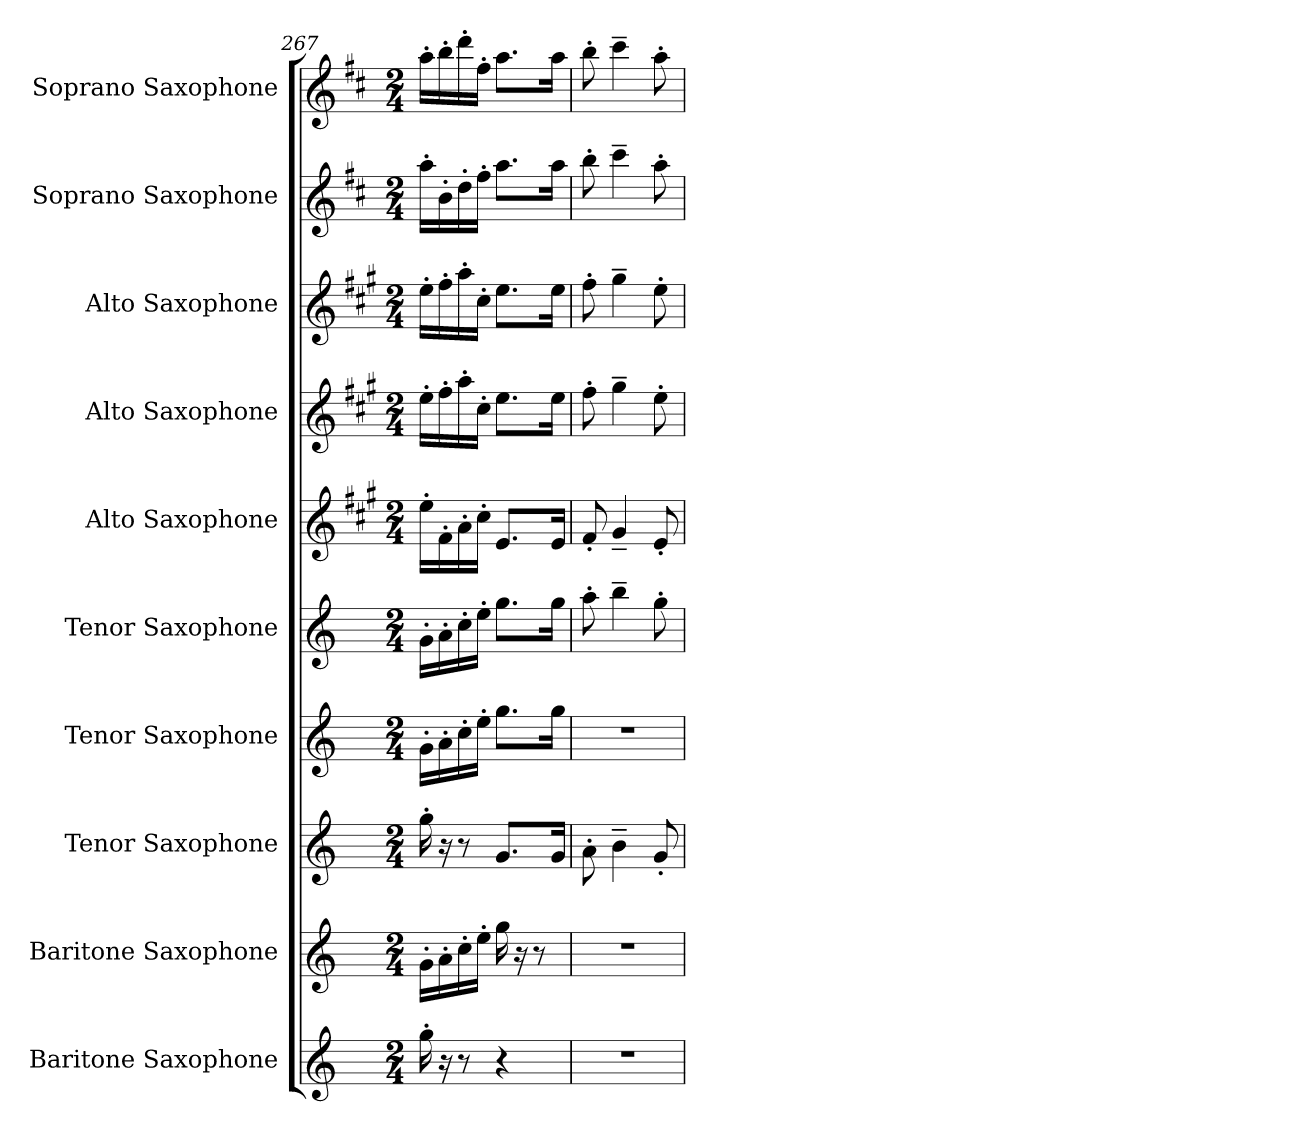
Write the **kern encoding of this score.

**kern	**kern	**kern	**kern	**kern	**kern	**kern	**kern	**kern	**kern
*part10	*part9	*part8	*part7	*part6	*part5	*part4	*part3	*part2	*part1
*staff10	*staff9	*staff8	*staff7	*staff6	*staff5	*staff4	*staff3	*staff2	*staff1
*I"Baritone Saxophone	*I"Baritone Saxophone	*I"Tenor Saxophone	*I"Tenor Saxophone	*I"Tenor Saxophone	*I"Alto Saxophone	*I"Alto Saxophone	*I"Alto Saxophone	*I"Soprano Saxophone	*I"Soprano Saxophone
*I'Bar. Sax.	*I'Bar. Sax.	*I'T. Sax.	*I'T. Sax.	*I'T. Sax.	*I'A. Sax.	*I'A. Sax.	*I'A. Sax.	*I'S. Sax.	*I'S. Sax.
!!LO:PB:g=z
*clefG2	*clefG2	*clefG2	*clefG2	*clefG2	*clefG2	*clefG2	*clefG2	*clefG2	*clefG2
*ITrd12c21	*ITrd12c21	*ITrd8c14	*ITrd8c14	*ITrd8c14	*ITrd5c9	*ITrd5c9	*ITrd5c9	*ITrd1c2	*ITrd1c2
*k[]	*k[]	*k[]	*k[]	*k[]	*k[]	*k[]	*k[]	*k[]	*k[]
*M2/4	*M2/4	*M2/4	*M2/4	*M2/4	*M2/4	*M2/4	*M2/4	*M2/4	*M2/4
=267	=267	=267	=267	=267	=267	=267	=267	=267	=267
16g'\	16G'\LL	16g'\	16G'\LL	16G'\LL	16g'\LL	16g'\LL	16g'\LL	16gg'\LL	16gg'\LL
16r	16A'\	16r	16A'\	16A'\	16A'\	16a'\	16a'\	16a'\	16aa'\
8r	16c'\	8r	16c'\	16c'\	16c'\	16cc'\	16cc'\	16cc'\	16ccc'\
.	16e'\JJ	.	16e'\JJ	16e'\JJ	16e'\JJ	16e'\JJ	16e'\JJ	16ee'\JJ	16ee'\JJ
4r	16g\	8.G/L	8.g\L	8.g\L	8.G/L	8.g\L	8.g\L	8.gg\L	8.gg\L
.	16r	.	.	.	.	.	.	.	.
.	8r	.	.	.	.	.	.	.	.
.	.	16G/Jk	16g\Jk	16g\Jk	16G/Jk	16g\Jk	16g\Jk	16gg\Jk	16gg\Jk
=268	=268	=268	=268	=268	=268	=268	=268	=268	=268
2r	2r	8A'\	2r	8a'\	8A'/	8a'\	8a'\	8aa'\	8aa'\
.	.	4B~\	.	4b~\	4B~/	4b~\	4b~\	4bb~\	4bb~\
.	.	8G'/	.	8g'\	8G'/	8g'\	8g'\	8gg'\	8gg'\
=	=	=	=	=	=	=	=	=	=
*-	*-	*-	*-	*-	*-	*-	*-	*-	*-
